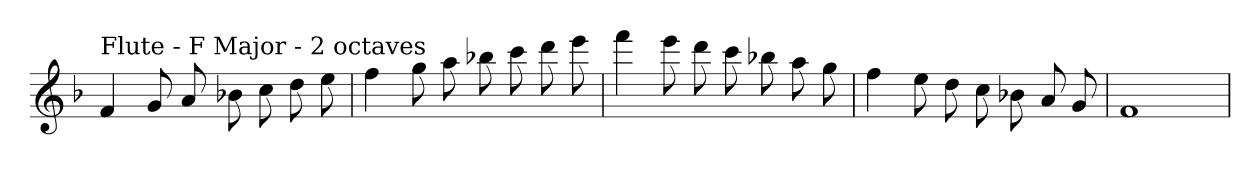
**kern
*part1
*staff1
*clefG2
*k[b-]
*F:
=
!LO:TX:a:t=Flute - F Major - 2 octaves
4f
8g
8a
8b-X
8cc
8dd
8ee
=
4ff
8gg
8aa
8bb-X
8ccc
8ddd
8eee
=
4fff
8eee
8ddd
8ccc
8bb-X
8aa
8gg
=
4ff
8ee
8dd
8cc
8b-X
8a
8g
=
1f
=
*-
